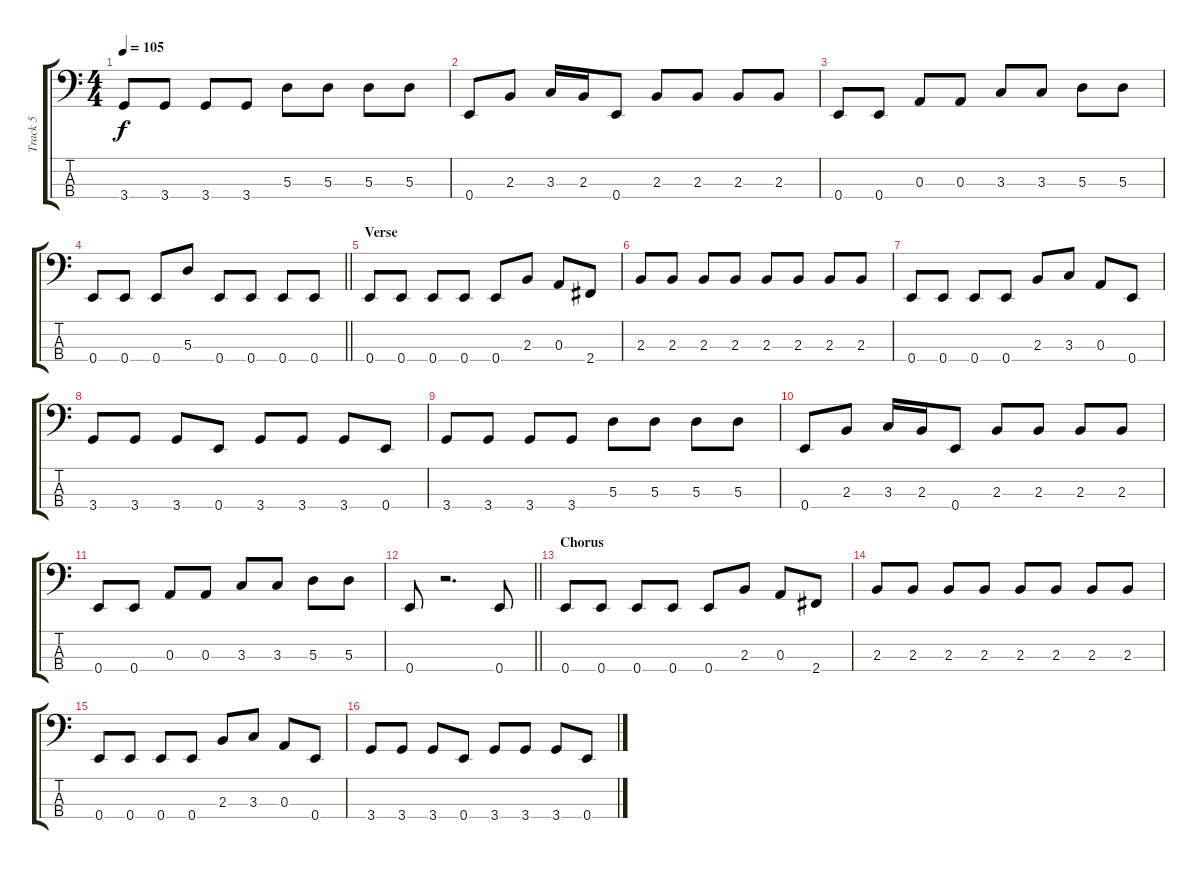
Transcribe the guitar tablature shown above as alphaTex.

\track ("Track 5" "Track 5") {instrument electricbassfinger}
\staff {score tabs}
\tuning (G2 D2 A1 E1) {hide}
\ts (4 4)
\tempo 105
\clef f4
\ks c
3.4.8{dy f} 3.4.8 3.4.8 3.4.8 5.3.8 5.3.8 5.3.8 5.3.8 |
0.4.8 2.3.8 3.3.16 2.3.16 0.4.8 2.3.8 2.3.8 2.3.8 2.3.8 |
0.4.8 0.4.8 0.3.8 0.3.8 3.3.8 3.3.8 5.3.8 5.3.8 |
\barLineRight lightlight
0.4.8 0.4.8 0.4.8 5.3.8 0.4.8 0.4.8 0.4.8 0.4.8 |
\section ("" "Verse")
0.4.8 0.4.8 0.4.8 0.4.8 0.4.8 2.3.8 0.3.8 2.4.8 |
2.3.8 2.3.8 2.3.8 2.3.8 2.3.8 2.3.8 2.3.8 2.3.8 |
0.4.8 0.4.8 0.4.8 0.4.8 2.3.8 3.3.8 0.3.8 0.4.8 |
3.4.8 3.4.8 3.4.8 0.4.8 3.4.8 3.4.8 3.4.8 0.4.8 |
3.4.8 3.4.8 3.4.8 3.4.8 5.3.8 5.3.8 5.3.8 5.3.8 |
0.4.8 2.3.8 3.3.16 2.3.16 0.4.8 2.3.8 2.3.8 2.3.8 2.3.8 |
0.4.8 0.4.8 0.3.8 0.3.8 3.3.8 3.3.8 5.3.8 5.3.8 |
\barLineRight lightlight
0.4.8 r.2{d} 0.4.8 |
\section ("" "Chorus")
0.4.8 0.4.8 0.4.8 0.4.8 0.4.8 2.3.8 0.3.8 2.4.8 |
2.3.8 2.3.8 2.3.8 2.3.8 2.3.8 2.3.8 2.3.8 2.3.8 |
0.4.8 0.4.8 0.4.8 0.4.8 2.3.8 3.3.8 0.3.8 0.4.8 |
3.4.8 3.4.8 3.4.8 0.4.8 3.4.8 3.4.8 3.4.8 0.4.8
